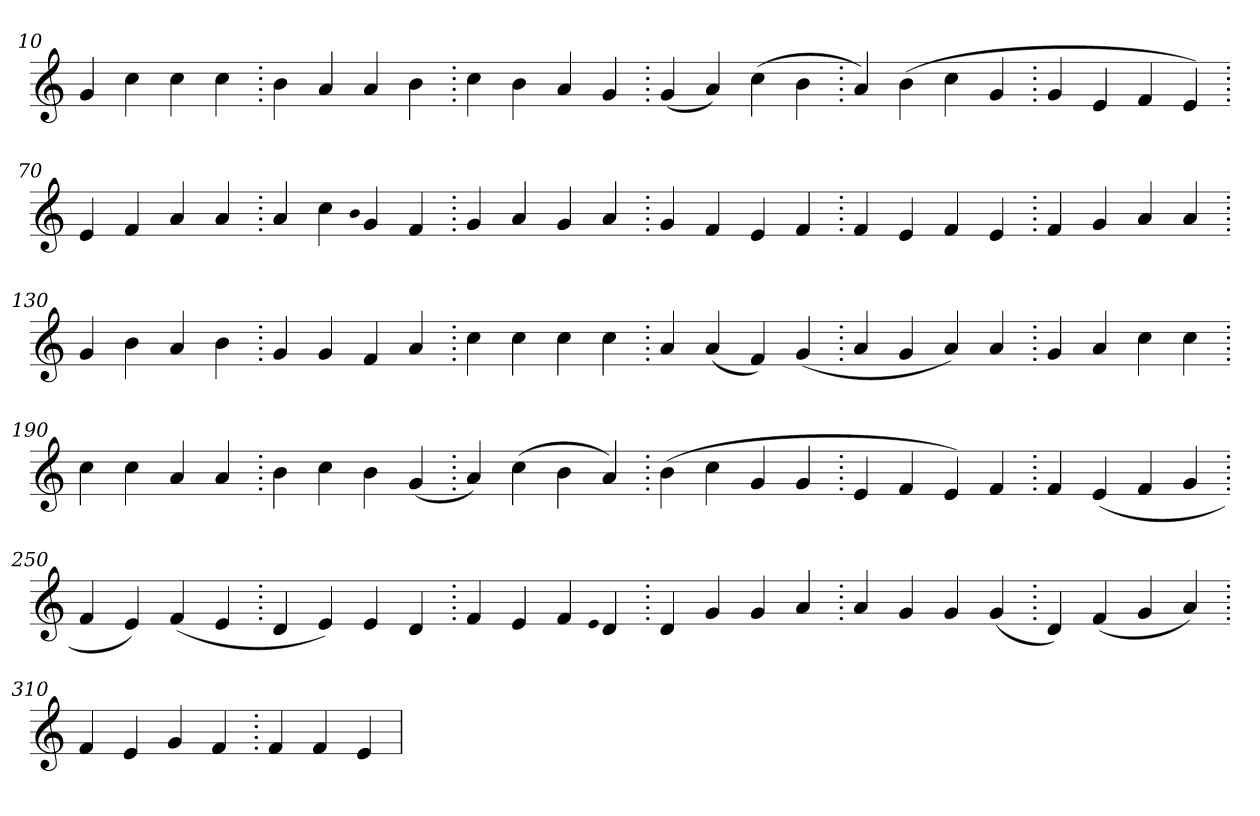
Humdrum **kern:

**kern
*part1
*staff1
*clefG2
=10.
4g
4cc
4cc
4cc
=20.
4b
4a
4a
4b
=30.
4cc
4b
4a
4g
=40.
(>4g
4a)
(>4cc
4b
=50.
4a)
(>4b
4cc
4g
=60.
4g
4e
4f
4e)
=70.
4e
4f
4a
4a
=80.
4a
4cc
qqb
4g
4f
=90.
4g
4a
4g
4a
=100.
4g
4f
4e
4f
=110.
4f
4e
4f
4e
=120.
4f
4g
4a
4a
=130.
4g
4b
4a
4b
=140.
4g
4g
4f
4a
=150.
4cc
4cc
4cc
4cc
=160.
4a
(>4a
4f)
(>4g
=170.
4a
4g
4a)
4a
=180.
4g
4a
4cc
4cc
=190.
4cc
4cc
4a
4a
=200.
4b
4cc
4b
(>4g
=210.
4a)
(>4cc
4b
4a)
=220.
(>4b
4cc
4g
4g
=230.
4e
4f
4e)
4f
=240.
4f
(>4e
4f
4g
=250.
4f
4e)
(>4f
4e
=260.
4d
4e)
4e
4d
=270.
4f
4e
4f
qqe
4d
=280.
4d
4g
4g
4a
=290.
4a
4g
4g
(>4g
=300.
4d)
(>4f
4g
4a)
=310.
4f
4e
4g
4f
=320.
4f
4f
4e
=
*-
